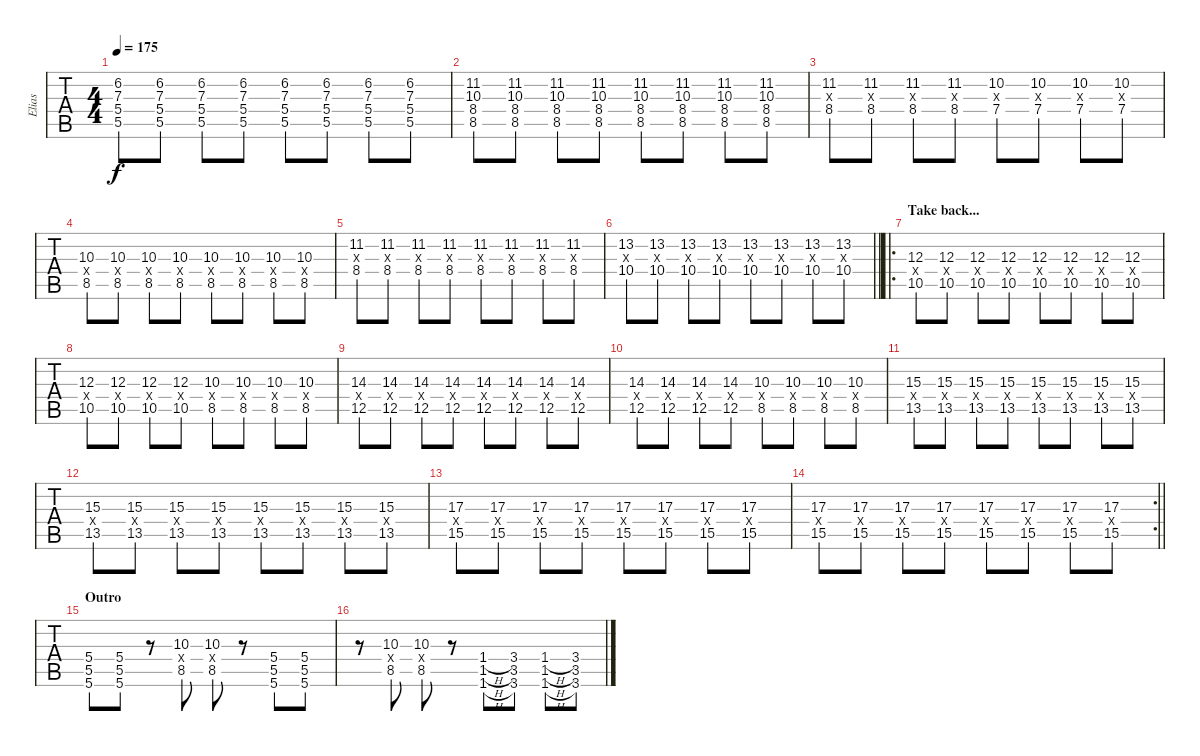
\track ("Elias" "Elias") {instrument distortionguitar}
\staff {tabs}
\tuning (E4 B3 G3 D3 A2 D2) {hide}
\ts (4 4)
\tempo 175
\clef g2
\ks c
(6.2 7.3 5.4 5.5).8{dy f} (6.2 7.3 5.4 5.5).8 (6.2 7.3 5.4 5.5).8 (6.2 7.3 5.4 5.5).8 (6.2 7.3 5.4 5.5).8 (6.2 7.3 5.4 5.5).8 (6.2 7.3 5.4 5.5).8 (6.2 7.3 5.4 5.5).8 |
(11.2 10.3 8.4 8.5).8 (11.2 10.3 8.4 8.5).8 (11.2 10.3 8.4 8.5).8 (11.2 10.3 8.4 8.5).8 (11.2 10.3 8.4 8.5).8 (11.2 10.3 8.4 8.5).8 (11.2 10.3 8.4 8.5).8 (11.2 10.3 8.4 8.5).8 |
(11.2 0.3{x} 8.4).8 (11.2 0.3{x} 8.4).8 (11.2 0.3{x} 8.4).8 (11.2 0.3{x} 8.4).8 (10.2 0.3{x} 7.4).8 (10.2 0.3{x} 7.4).8 (10.2 0.3{x} 7.4).8 (10.2 0.3{x} 7.4).8 |
(10.3 0.4{x} 8.5).8 (10.3 0.4{x} 8.5).8 (10.3 0.4{x} 8.5).8 (10.3 0.4{x} 8.5).8 (10.3 0.4{x} 8.5).8 (10.3 0.4{x} 8.5).8 (10.3 0.4{x} 8.5).8 (10.3 0.4{x} 8.5).8 |
(11.2 0.3{x} 8.4).8 (11.2 0.3{x} 8.4).8 (11.2 0.3{x} 8.4).8 (11.2 0.3{x} 8.4).8 (11.2 0.3{x} 8.4).8 (11.2 0.3{x} 8.4).8 (11.2 0.3{x} 8.4).8 (11.2 0.3{x} 8.4).8 |
\barLineRight lightlight
(13.2 0.3{x} 10.4).8 (13.2 0.3{x} 10.4).8 (13.2 0.3{x} 10.4).8 (13.2 0.3{x} 10.4).8 (13.2 0.3{x} 10.4).8 (13.2 0.3{x} 10.4).8 (13.2 0.3{x} 10.4).8 (13.2 0.3{x} 10.4).8 |
\ro
\section ("" "Take back...")
(12.3 0.4{x} 10.5).8 (12.3 0.4{x} 10.5).8 (12.3 0.4{x} 10.5).8 (12.3 0.4{x} 10.5).8 (12.3 0.4{x} 10.5).8 (12.3 0.4{x} 10.5).8 (12.3 0.4{x} 10.5).8 (12.3 0.4{x} 10.5).8 |
(12.3 0.4{x} 10.5).8 (12.3 0.4{x} 10.5).8 (12.3 0.4{x} 10.5).8 (12.3 0.4{x} 10.5).8 (10.3 0.4{x} 8.5).8 (10.3 0.4{x} 8.5).8 (10.3 0.4{x} 8.5).8 (10.3 0.4{x} 8.5).8 |
(14.3 0.4{x} 12.5).8 (14.3 0.4{x} 12.5).8 (14.3 0.4{x} 12.5).8 (14.3 0.4{x} 12.5).8 (14.3 0.4{x} 12.5).8 (14.3 0.4{x} 12.5).8 (14.3 0.4{x} 12.5).8 (14.3 0.4{x} 12.5).8 |
(14.3 0.4{x} 12.5).8 (14.3 0.4{x} 12.5).8 (14.3 0.4{x} 12.5).8 (14.3 0.4{x} 12.5).8 (10.3 0.4{x} 8.5).8 (10.3 0.4{x} 8.5).8 (10.3 0.4{x} 8.5).8 (10.3 0.4{x} 8.5).8 |
(15.3 0.4{x} 13.5).8 (15.3 0.4{x} 13.5).8 (15.3 0.4{x} 13.5).8 (15.3 0.4{x} 13.5).8 (15.3 0.4{x} 13.5).8 (15.3 0.4{x} 13.5).8 (15.3 0.4{x} 13.5).8 (15.3 0.4{x} 13.5).8 |
(15.3 0.4{x} 13.5).8 (15.3 0.4{x} 13.5).8 (15.3 0.4{x} 13.5).8 (15.3 0.4{x} 13.5).8 (15.3 0.4{x} 13.5).8 (15.3 0.4{x} 13.5).8 (15.3 0.4{x} 13.5).8 (15.3 0.4{x} 13.5).8 |
(17.3 0.4{x} 15.5).8 (17.3 0.4{x} 15.5).8 (17.3 0.4{x} 15.5).8 (17.3 0.4{x} 15.5).8 (17.3 0.4{x} 15.5).8 (17.3 0.4{x} 15.5).8 (17.3 0.4{x} 15.5).8 (17.3 0.4{x} 15.5).8 |
\rc 2
\barLineRight lightlight
(17.3 0.4{x} 15.5).8 (17.3 0.4{x} 15.5).8 (17.3 0.4{x} 15.5).8 (17.3 0.4{x} 15.5).8 (17.3 0.4{x} 15.5).8 (17.3 0.4{x} 15.5).8 (17.3 0.4{x} 15.5).8 (17.3 0.4{x} 15.5).8 |
\section ("" "Outro")
(5.4 5.5 5.6).8 (5.4 5.5 5.6).8 r.8 (10.3 0.4{x} 8.5).8 (10.3 0.4{x} 8.5).8 r.8 (5.4 5.5 5.6).8 (5.4 5.5 5.6).8 |
r.8 (10.3 0.4{x} 8.5).8 (10.3 0.4{x} 8.5).8 r.8 (1.4{h} 1.5{h} 1.6{h}).8 (3.4 3.5 3.6).8 (1.4{h} 1.5{h} 1.6{h}).8 (3.4 3.5 3.6).8
